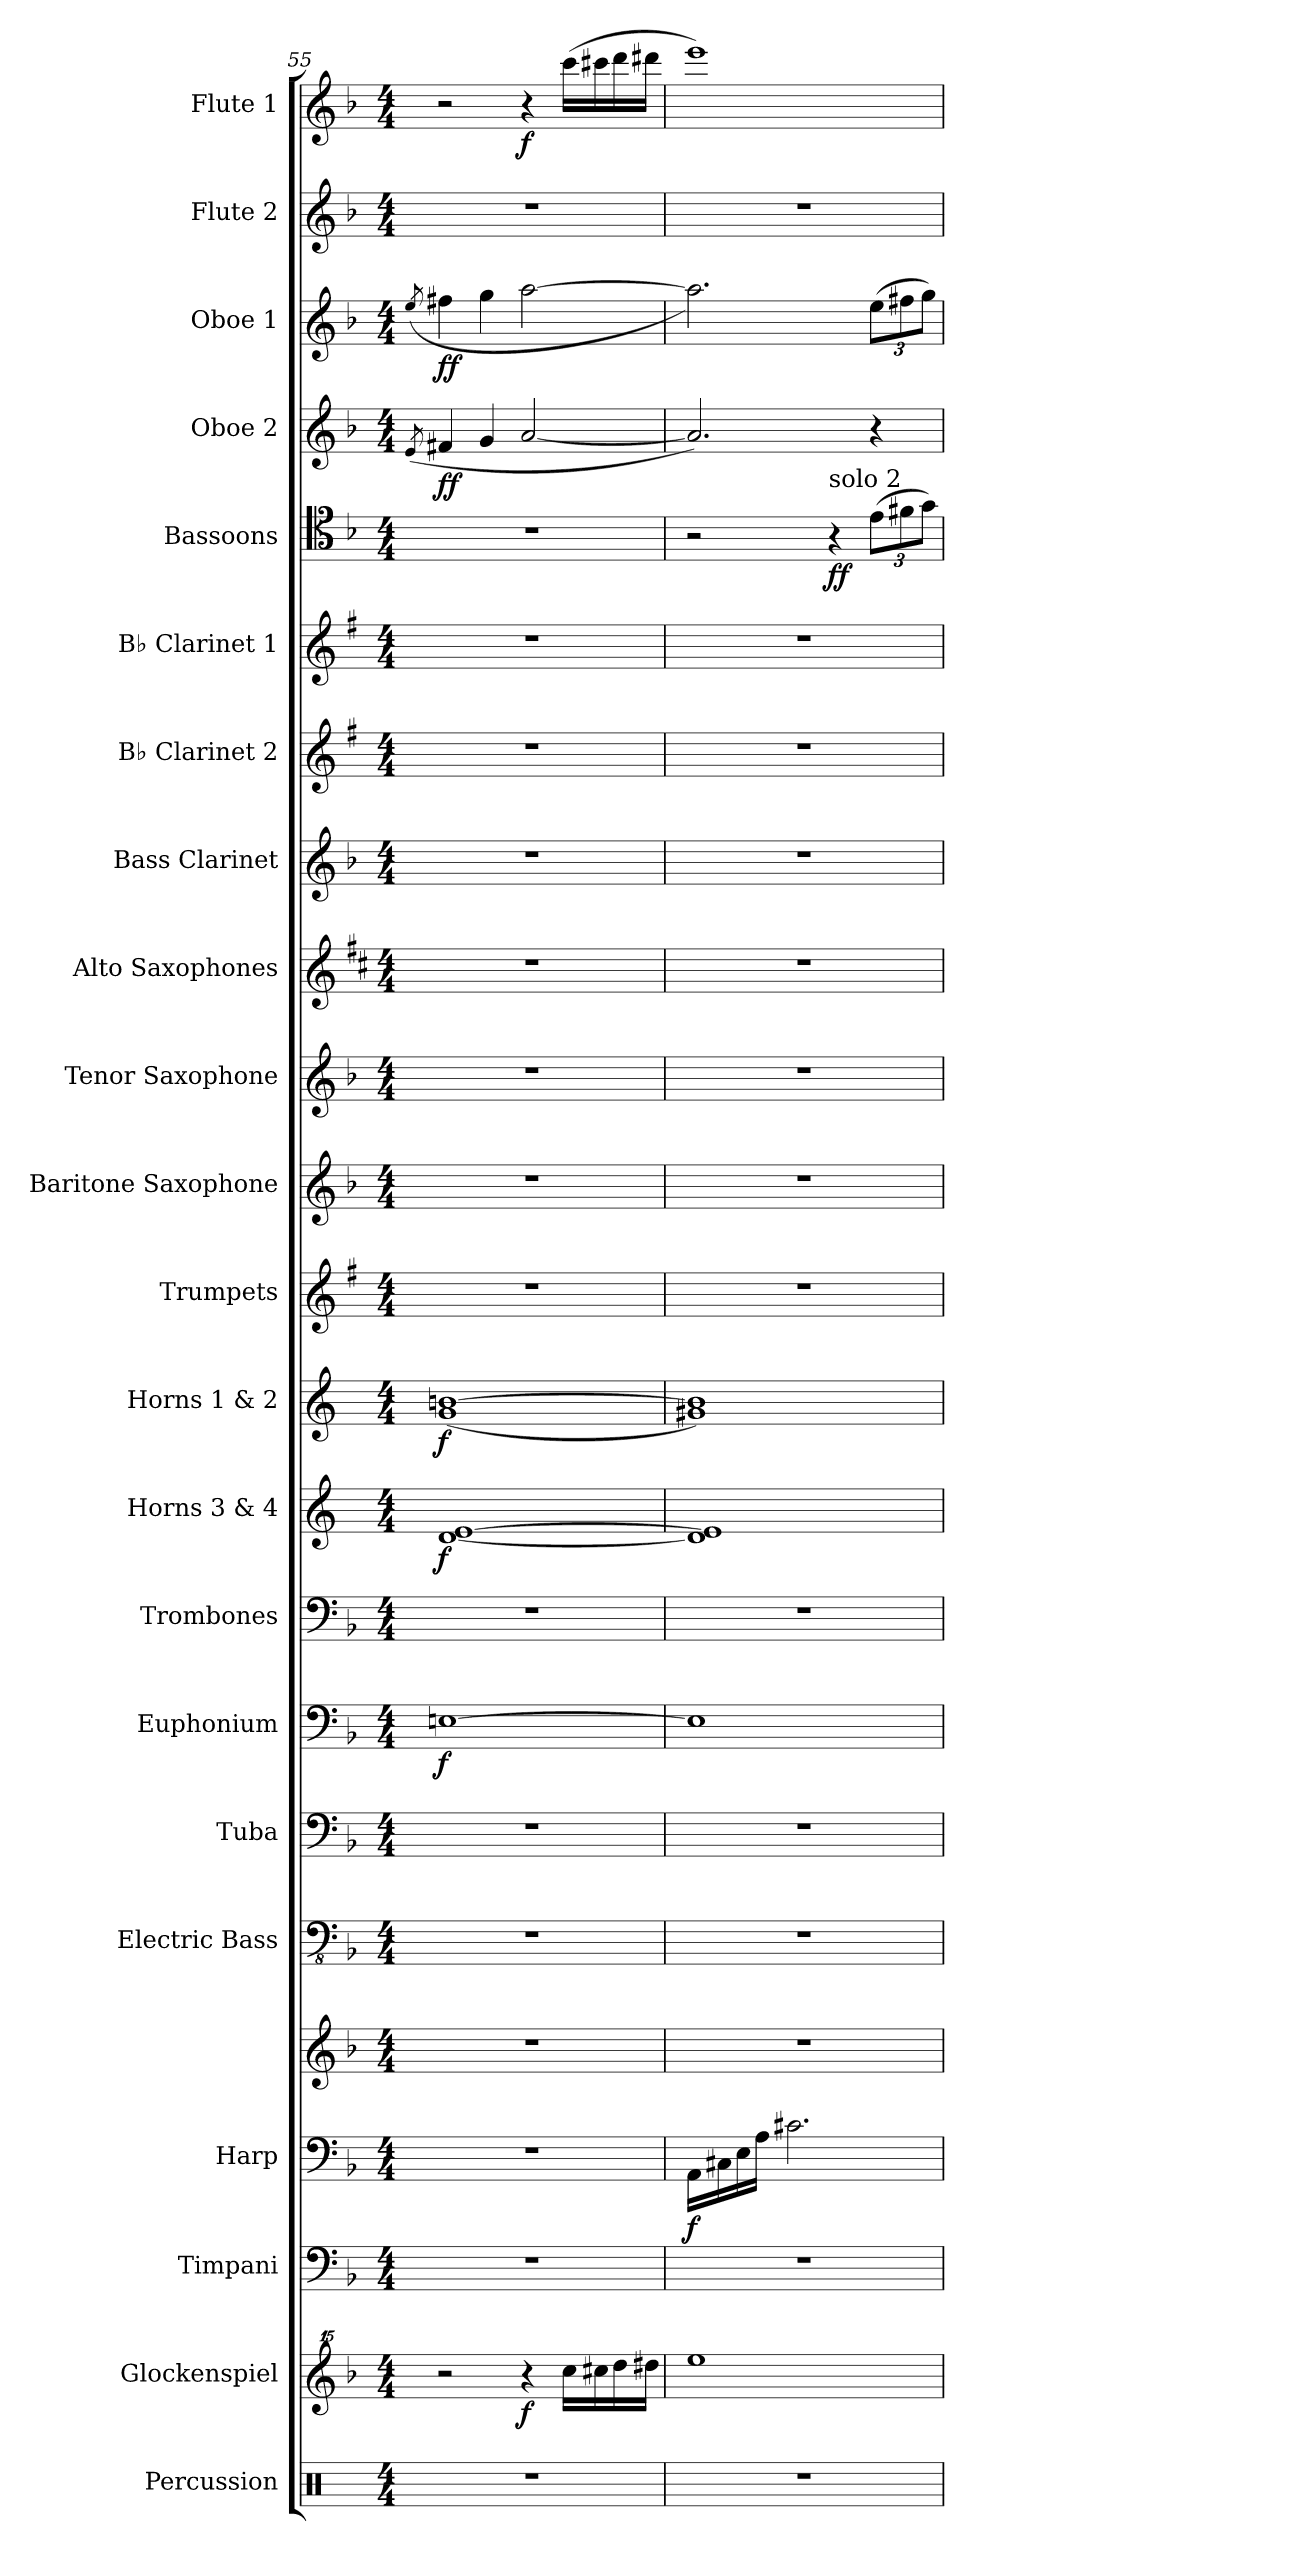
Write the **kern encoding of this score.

**kern	**kern	**dynam	**kern	**kern	**kern	**dynam	**kern	**kern	**kern	**dynam	**kern	**kern	**dynam	**kern	**dynam	**kern	**kern	**kern	**kern	**kern	**kern	**kern	**kern	**dynam	**kern	**dynam	**kern	**dynam	**kern	**kern	**dynam
*part22	*part21	*part21	*part20	*part19	*part19	*part19	*part18	*part17	*part16	*part16	*part15	*part14	*part14	*part13	*part13	*part12	*part11	*part10	*part9	*part8	*part7	*part6	*part5	*part5	*part4	*part4	*part3	*part3	*part2	*part1	*part1
*staff23	*staff22	*staff22	*staff21	*staff20	*staff19	*staff19/20	*staff18	*staff17	*staff16	*staff16	*staff15	*staff14	*staff14	*staff13	*staff13	*staff12	*staff11	*staff10	*staff9	*staff8	*staff7	*staff6	*staff5	*staff5	*staff4	*staff4	*staff3	*staff3	*staff2	*staff1	*staff1
*I"Percussion	*I"Glockenspiel	*	*I"Timpani	*I"Harp	*	*	*I"Electric Bass	*I"Tuba	*I"Euphonium	*	*I"Trombones	*I"Horns 3 &amp; 4	*	*I"Horns 1 &amp; 2	*	*I"Trumpets	*I"Baritone Saxophone	*I"Tenor Saxophone	*I"Alto Saxophones	*I"Bass Clarinet	*I"B♭ Clarinet 2	*I"B♭ Clarinet 1	*I"Bassoons	*	*I"Oboe 2	*	*I"Oboe 1	*	*I"Flute 2	*I"Flute 1	*
*I'Perc.	*I'Glk.	*	*I'Timp.	*I'Hrp.	*	*	*I'El. B.	*I'Tba.	*I'Euph.	*	*I'Tbns.	*I'Hns. 3/4	*	*I'Hns. 1/2	*	*I'Tpts.	*I'Bar. Sax.	*I'T. Sax.	*I'A. Saxes.	*I'B. Cl.	*I'B♭ Cl. 2	*I'B♭ Cl. 1	*I'Bsns.	*	*I'Ob. 2	*	*I'Ob. 1	*	*I'Fl. 2	*I'Fl. 1	*
*clefX	*clefG^^2	*	*clefF4	*clefF4	*clefG2	*	*clefFv4	*clefF4	*clefF4	*	*clefF4	*clefG2	*	*clefG2	*	*clefG2	*clefG2	*clefG2	*clefG2	*clefG2	*clefG2	*clefG2	*clefC4	*	*clefG2	*	*clefG2	*	*clefG2	*clefG2	*
*	*	*	*	*	*	*	*	*	*	*	*	*ITrd4c7	*	*ITrd4c7	*	*ITrd1c2	*ITrd12c21	*ITrd8c14	*ITrd5c9	*ITrd8c14	*ITrd1c2	*ITrd1c2	*	*	*	*	*	*	*	*	*
*k[]	*k[b-]	*	*k[b-]	*k[b-]	*k[b-]	*	*k[b-]	*k[b-]	*k[b-]	*	*k[b-]	*k[b-]	*	*k[b-]	*	*k[b-]	*k[b-]	*k[b-]	*k[b-]	*k[b-]	*k[b-]	*k[b-]	*k[b-]	*	*k[b-]	*	*k[b-]	*	*k[b-]	*k[b-]	*
*M4/4	*M4/4	*	*M4/4	*M4/4	*M4/4	*	*M4/4	*M4/4	*M4/4	*	*M4/4	*M4/4	*	*M4/4	*	*M4/4	*M4/4	*M4/4	*M4/4	*M4/4	*M4/4	*M4/4	*M4/4	*	*M4/4	*	*M4/4	*	*M4/4	*M4/4	*
=55	=55	=55	=55	=55	=55	=55	=55	=55	=55	=55	=55	=55	=55	=55	=55	=55	=55	=55	=55	=55	=55	=55	=55	=55	=55	=55	=55	=55	=55	=55	=55
.	.	.	.	.	.	.	.	.	.	.	.	.	.	.	.	.	.	.	.	.	.	.	.	.	(8qe/	.	(>8qee/	.	.	.	.
!	!	!	!	!	!	!	!	!	!	!LO:DY:b	!	!	!LO:DY:b	!	!LO:DY:b	!	!	!	!	!	!	!	!	!	!	!LO:DY:b	!	!LO:DY:b	!	!	!
1r	2r	.	1r	1r	1r	.	1r	1r	[1En	f	1r	[1G [1A	f	(1c [1en	f	1r	1r	1r	1r	1r	1r	1r	1r	.	4f#X/	ff	4ff#X\	ff	1r	2r	.
.	.	.	.	.	.	.	.	.	.	.	.	.	.	.	.	.	.	.	.	.	.	.	.	.	4g/	.	4gg\	.	.	.	.
!	!	!LO:DY:b	!	!	!	!	!	!	!	!	!	!	!	!	!	!	!	!	!	!	!	!	!	!	!	!	!	!	!	!	!LO:DY:b
.	4r	f	.	.	.	.	.	.	.	.	.	.	.	.	.	.	.	.	.	.	.	.	.	.	[2a/	.	[2aa\	.	.	4r	f
.	16cccc\LL	.	.	.	.	.	.	.	.	.	.	.	.	.	.	.	.	.	.	.	.	.	.	.	.	.	.	.	.	(16ccc\LL	.
.	16cccc#X\	.	.	.	.	.	.	.	.	.	.	.	.	.	.	.	.	.	.	.	.	.	.	.	.	.	.	.	.	16ccc#X\	.
.	16dddd\	.	.	.	.	.	.	.	.	.	.	.	.	.	.	.	.	.	.	.	.	.	.	.	.	.	.	.	.	16ddd\	.
.	16dddd#X\JJ	.	.	.	.	.	.	.	.	.	.	.	.	.	.	.	.	.	.	.	.	.	.	.	.	.	.	.	.	16ddd#X\JJ	.
!!LO:PB:g=z
=56	=56	=56	=56	=56	=56	=56	=56	=56	=56	=56	=56	=56	=56	=56	=56	=56	=56	=56	=56	=56	=56	=56	=56	=56	=56	=56	=56	=56	=56	=56	=56
!	!	!	!	!	!	!LO:DY:b=2	!	!	!	!	!	!	!	!	!	!	!	!	!	!	!	!	!	!	!	!	!	!	!	!	!
1r	1eeee	.	1r	16AA\LL	1r	f	1r	1r	1E]	.	1r	1G] 1A]	.	1c#X 1e])	.	1r	1r	1r	1r	1r	1r	1r	2r	.	2.a/])	.	2.aa\])	.	1r	1eee)	.
.	.	.	.	16C#X\	.	.	.	.	.	.	.	.	.	.	.	.	.	.	.	.	.	.	.	.	.	.	.	.	.	.	.
.	.	.	.	16E\	.	.	.	.	.	.	.	.	.	.	.	.	.	.	.	.	.	.	.	.	.	.	.	.	.	.	.
.	.	.	.	16A\JJ	.	.	.	.	.	.	.	.	.	.	.	.	.	.	.	.	.	.	.	.	.	.	.	.	.	.	.
.	.	.	.	2.c#X\	.	.	.	.	.	.	.	.	.	.	.	.	.	.	.	.	.	.	.	.	.	.	.	.	.	.	.
!	!	!	!	!	!	!	!	!	!	!	!	!	!	!	!	!	!	!	!	!	!	!	!LO:TX:a:t=solo 2	!	!	!	!	!	!	!	!
!	!	!	!	!	!	!	!	!	!	!	!	!	!	!	!	!	!	!	!	!	!	!	!	!LO:DY:b	!	!	!	!	!	!	!
.	.	.	.	.	.	.	.	.	.	.	.	.	.	.	.	.	.	.	.	.	.	.	4r	ff	.	.	.	.	.	.	.
*	*	*	*	*	*	*	*	*	*	*	*	*	*	*	*	*	*	*	*	*	*	*	*Xbrackettup	*	*	*	*Xbrackettup	*	*	*	*
.	.	.	.	.	.	.	.	.	.	.	.	.	.	.	.	.	.	.	.	.	.	.	(12e\L	.	4r	.	(12ee\L	.	.	.	.
.	.	.	.	.	.	.	.	.	.	.	.	.	.	.	.	.	.	.	.	.	.	.	12f#X\	.	.	.	12ff#X\	.	.	.	.
.	.	.	.	.	.	.	.	.	.	.	.	.	.	.	.	.	.	.	.	.	.	.	12g\J)	.	.	.	12gg\J)	.	.	.	.
=	=	=	=	=	=	=	=	=	=	=	=	=	=	=	=	=	=	=	=	=	=	=	=	=	=	=	=	=	=	=	=
*-	*-	*-	*-	*-	*-	*-	*-	*-	*-	*-	*-	*-	*-	*-	*-	*-	*-	*-	*-	*-	*-	*-	*-	*-	*-	*-	*-	*-	*-	*-	*-
